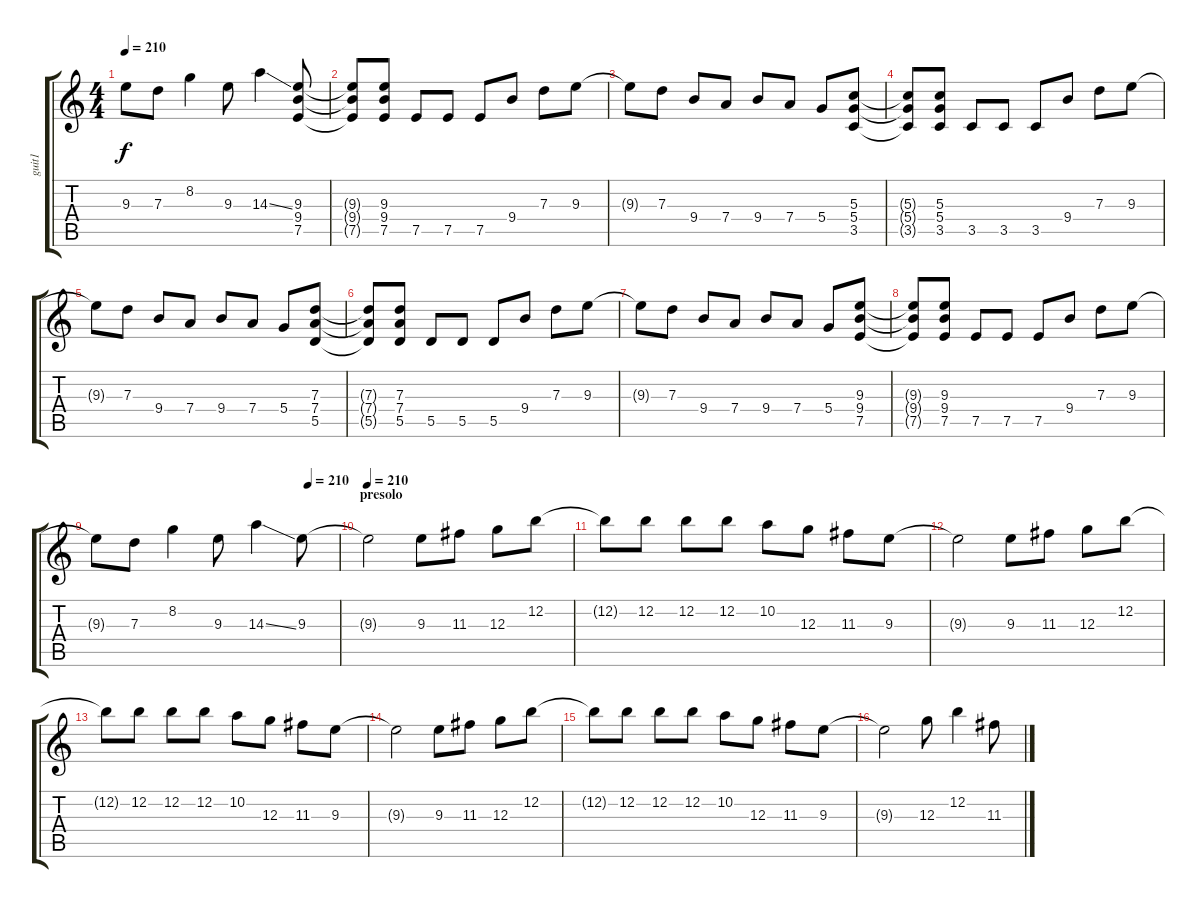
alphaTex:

\track ("guit1" "guit1") {instrument distortionguitar}
\staff {score tabs}
\tuning (E4 B3 G3 D3 A2 E2) {hide}
\ts (4 4)
\tempo 210
\clef g2
\ks c
9.3{t}.8{dy f} 7.3.8 8.2.4 9.3.8 14.3{ss}.4 (9.3 9.4 7.5).8 |
(9.3{t} 9.4{t} 7.5{t}).8 (9.3 9.4 7.5).8 7.5.8 7.5.8 7.5.8 9.4.8 7.3.8 9.3.8 |
9.3{t}.8 7.3.8 9.4.8 7.4.8 9.4.8 7.4.8 5.4.8 (5.3 5.4 3.5).8 |
(5.3{t} 5.4{t} 3.5{t}).8 (5.3 5.4 3.5).8 3.5.8 3.5.8 3.5.8 9.4.8 7.3.8 9.3.8 |
9.3{t}.8 7.3.8 9.4.8 7.4.8 9.4.8 7.4.8 5.4.8 (7.3 7.4 5.5).8 |
(7.3{t} 7.4{t} 5.5{t}).8 (7.3 7.4 5.5).8 5.5.8 5.5.8 5.5.8 9.4.8 7.3.8 9.3.8 |
9.3{t}.8 7.3.8 9.4.8 7.4.8 9.4.8 7.4.8 5.4.8 (9.3 9.4 7.5).8 |
(9.3{t} 9.4{t} 7.5{t}).8 (9.3 9.4 7.5).8 7.5.8 7.5.8 7.5.8 9.4.8 7.3.8 9.3.8 |
\tempo (210 0.875)
9.3{t}.8 7.3.8 8.2.4 9.3.8 14.3{ss}.4 9.3.8 |
\section ("" "presolo")
\tempo 210
9.3{t}.2 9.3.8 11.3.8 12.3.8 12.2.8 |
12.2{t}.8 12.2.8 12.2.8 12.2.8 10.2.8 12.3.8 11.3.8 9.3.8 |
9.3{t}.2 9.3.8 11.3.8 12.3.8 12.2.8 |
12.2{t}.8 12.2.8 12.2.8 12.2.8 10.2.8 12.3.8 11.3.8 9.3.8 |
9.3{t}.2 9.3.8 11.3.8 12.3.8 12.2.8 |
12.2{t}.8 12.2.8 12.2.8 12.2.8 10.2.8 12.3.8 11.3.8 9.3.8 |
9.3{t}.2 12.3.8 12.2.4 11.3.8
